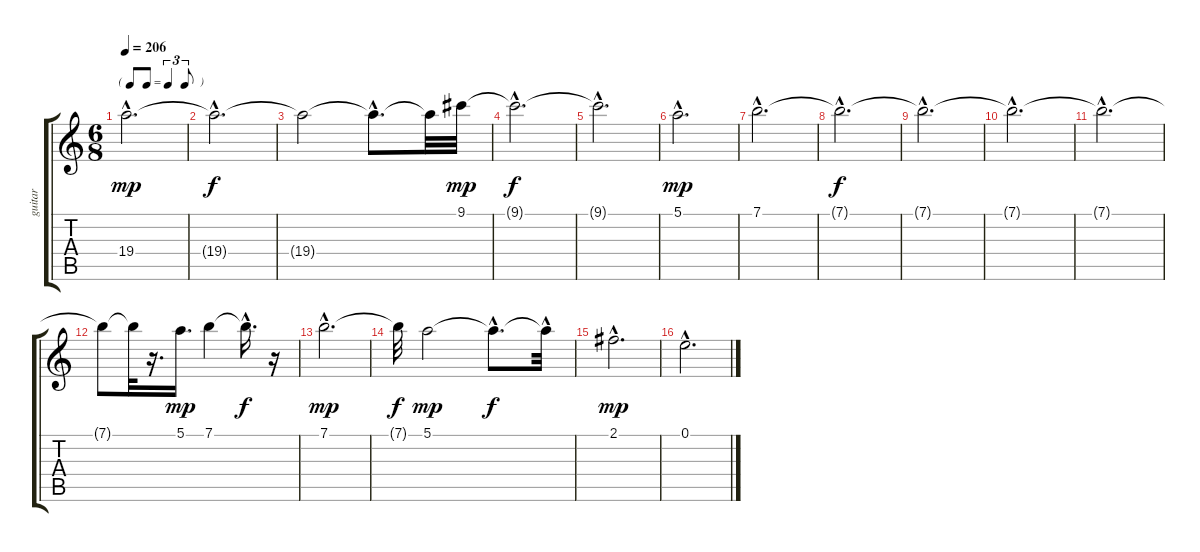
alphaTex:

\track ("guitar" "guitar") {instrument distortionguitar}
\staff {score tabs}
\tuning (E4 B3 G3 D3 A2 E2) {hide}
\ts (6 8)
\tf triplet8th
\tempo 206
\clef g2
\ks c
19.4{hac}.2{d dy mp} |
19.4{hac t}.2{d dy f} |
19.4{t}.2 19.4{hac t}.8{d} 19.4{t}.32 9.1.32{dy mp} |
9.1{hac t}.2{d dy f} |
9.1{hac t}.2{d} |
5.1{hac}.2{d dy mp} |
7.1{hac}.2{d} |
7.1{hac t}.2{d dy f} |
7.1{hac t}.2{d} |
7.1{hac t}.2{d} |
7.1{hac t}.2{d} |
7.1{t}.8 7.1{t}.32 r.16{d} 5.1.16{d dy mp} 7.1.4 7.1{hac t}.16{d dy f} r.16 |
7.1{hac}.2{d dy mp} |
7.1{t}.32{dy f} 5.1.2{dy mp} 5.1{hac t}.8{d dy f} 5.1{hac t}.32 |
2.1{hac}.2{d dy mp} |
0.1{hac}.2{d}
